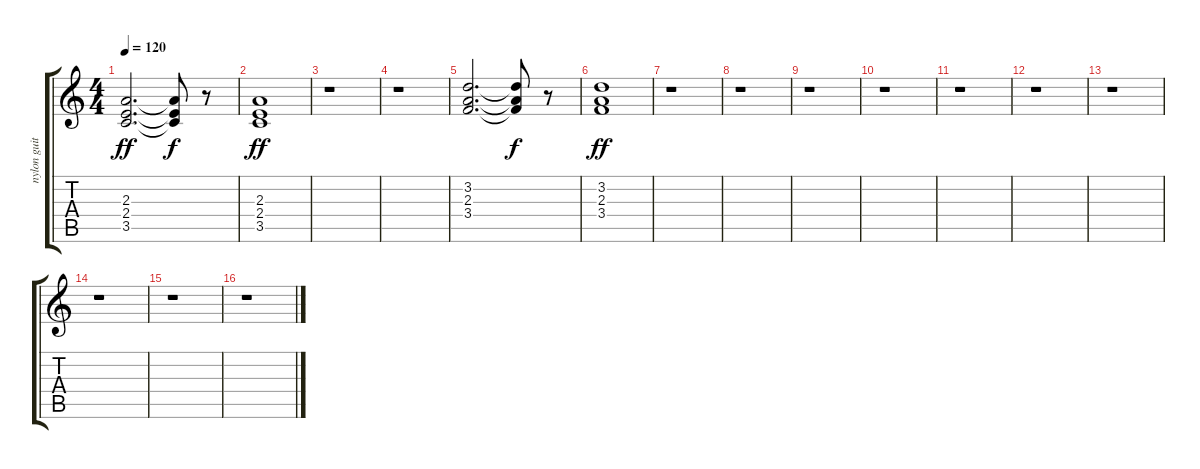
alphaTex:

\track ("nylon guitar" "nylon guit") {instrument acousticguitarnylon}
\staff {score tabs}
\tuning (E4 B3 G3 D3 A2 E2) {hide}
\ts (4 4)
\tempo 120
\clef g2
\ks c
(2.3 2.4 3.5).2{d dy ff} (2.3{t} 2.4{t} 3.5{t}).8{dy f} r.8 |
(2.3 2.4 3.5).1{dy ff} |
r.1 |
r.1 |
(3.2 2.3 3.4).2{d} (3.2{t} 2.3{t} 3.4{t}).8{dy f} r.8 |
(3.2 2.3 3.4).1{dy ff} |
r.1 |
r.1 |
r.1 |
r.1 |
r.1 |
r.1 |
r.1 |
r.1 |
r.1 |
r.1
